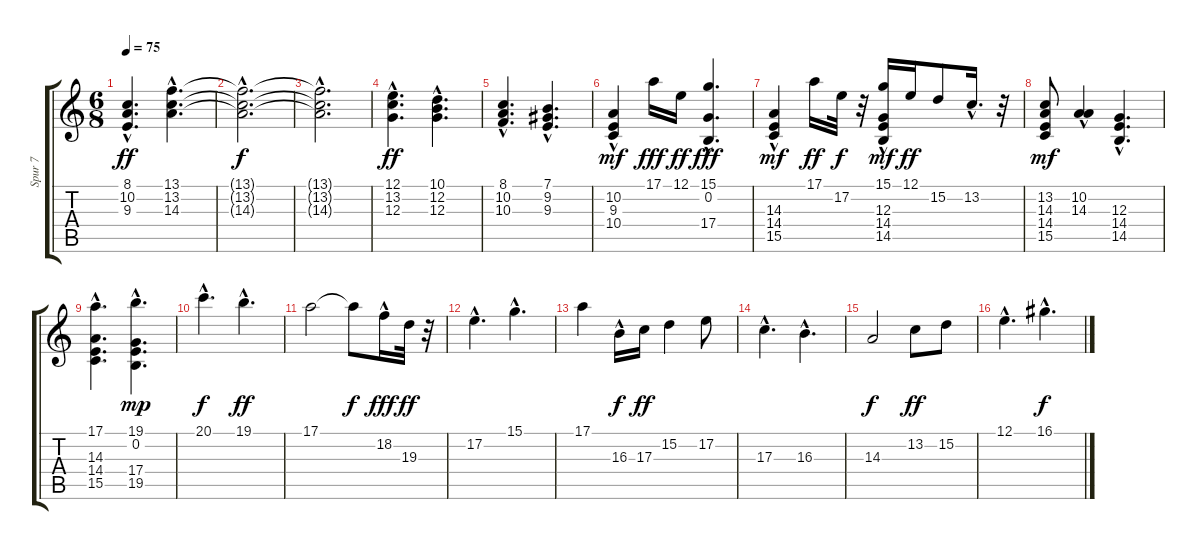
\track ("Spur 7" "Spur 7") {instrument stringensemble1}
\staff {score tabs}
\tuning (E4 B3 G3 D3 A2 E2) {hide}
\ts (6 8)
\tempo 75
\clef g2
\ks c
(8.1 10.2 9.3{hac}).4{d dy ff} (13.1{hac} 13.2{hac} 14.3{hac}).4{d} |
(13.1{hac t} 13.2{hac t} 14.3{hac t}).2{d dy f} |
(13.1{t} 13.2{t} 14.3{hac t}).2{d} |
(12.1{hac} 13.2 12.3{hac}).4{d dy ff} (10.1{hac} 12.2{hac} 12.3{hac}).4{d} |
(8.1{hac} 10.2{hac} 10.3{hac}).4{d} (7.1{hac} 9.2 9.3{hac}).4{d} |
(10.2{hac} 9.3 10.4{hac}).4{dy mf} 17.1.16{dy fff} 12.1.16{dy ff} (15.1 0.2 17.4{hac}).4{d dy fff} |
(14.3{hac} 14.4 15.5{hac}).4{dy mf} 17.1.16{dy ff} 17.2.32{dy f} r.32 (15.1 12.3{hac} 14.4 14.5).16{dy mf} 12.1.16{dy ff} 15.2.8 13.2{hac}.16{d} r.32 |
(13.2 14.3 14.4 15.5).8{dy mf} (10.2{hac} 14.3{hac}).4 (12.3{hac} 14.4{hac} 14.5).4{d} |
(17.1{hac} 14.3{hac} 14.4 15.5).4{d} (19.1{hac} 0.2 17.4 19.5).4{d dy mp} |
20.1{hac}.4{d dy f} 19.1{hac}.4{d dy ff} |
17.1.2 17.1{t}.8{dy f} 18.2{hac}.16{dy fff} 19.3.32{dy ff} r.32 |
17.2{hac}.4{d} 15.1{hac}.4{d} |
17.1.4 16.3{hac}.16{dy f} 17.3.16{dy ff} 15.2.4 17.2.8 |
17.3{hac}.4{d} 16.3{hac}.4{d} |
14.3.2{dy f} 13.2.8{dy ff} 15.2.8 |
12.1{hac}.4{d} 16.1{hac}.4{d dy f}
